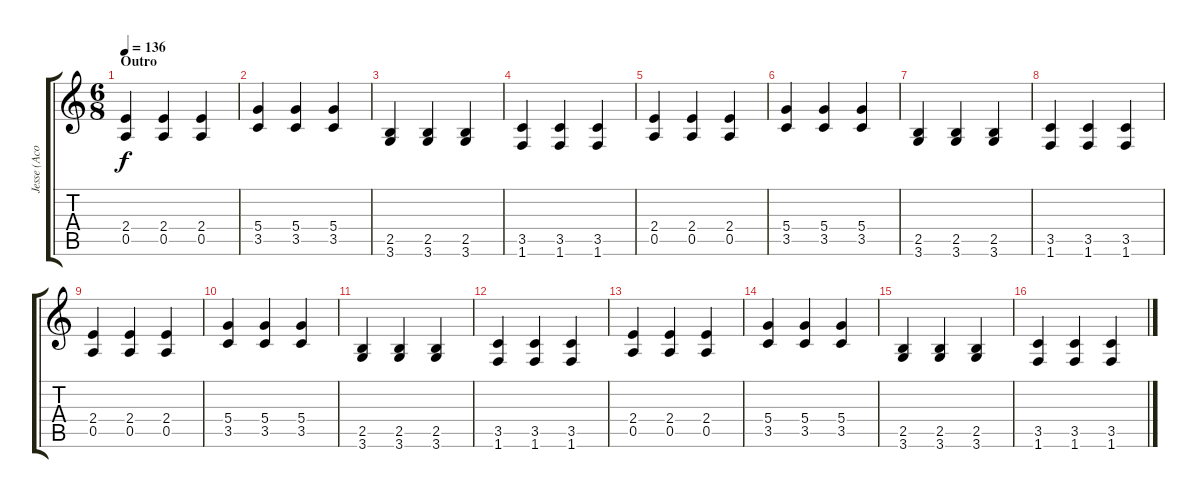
\track ("Jesse (Acoustic)" "Jesse (Aco") {instrument acousticguitarsteel}
\staff {score tabs}
\tuning (E4 B3 G3 D3 A2 E2) {hide}
\ts (6 8)
\section ("" "Outro")
\tempo 136
\clef g2
\ks c
(2.4 0.5).4{dy f} (2.4 0.5).4 (2.4 0.5).4 |
(5.4 3.5).4 (5.4 3.5).4 (5.4 3.5).4 |
(2.5 3.6).4 (2.5 3.6).4 (2.5 3.6).4 |
(3.5 1.6).4 (3.5 1.6).4 (3.5 1.6).4 |
(2.4 0.5).4 (2.4 0.5).4 (2.4 0.5).4 |
(5.4 3.5).4 (5.4 3.5).4 (5.4 3.5).4 |
(2.5 3.6).4 (2.5 3.6).4 (2.5 3.6).4 |
(3.5 1.6).4 (3.5 1.6).4 (3.5 1.6).4 |
(2.4 0.5).4 (2.4 0.5).4 (2.4 0.5).4 |
(5.4 3.5).4 (5.4 3.5).4 (5.4 3.5).4 |
(2.5 3.6).4 (2.5 3.6).4 (2.5 3.6).4 |
(3.5 1.6).4 (3.5 1.6).4 (3.5 1.6).4 |
(2.4 0.5).4 (2.4 0.5).4 (2.4 0.5).4 |
(5.4 3.5).4 (5.4 3.5).4 (5.4 3.5).4 |
(2.5 3.6).4 (2.5 3.6).4 (2.5 3.6).4 |
(3.5 1.6).4 (3.5 1.6).4 (3.5 1.6).4
